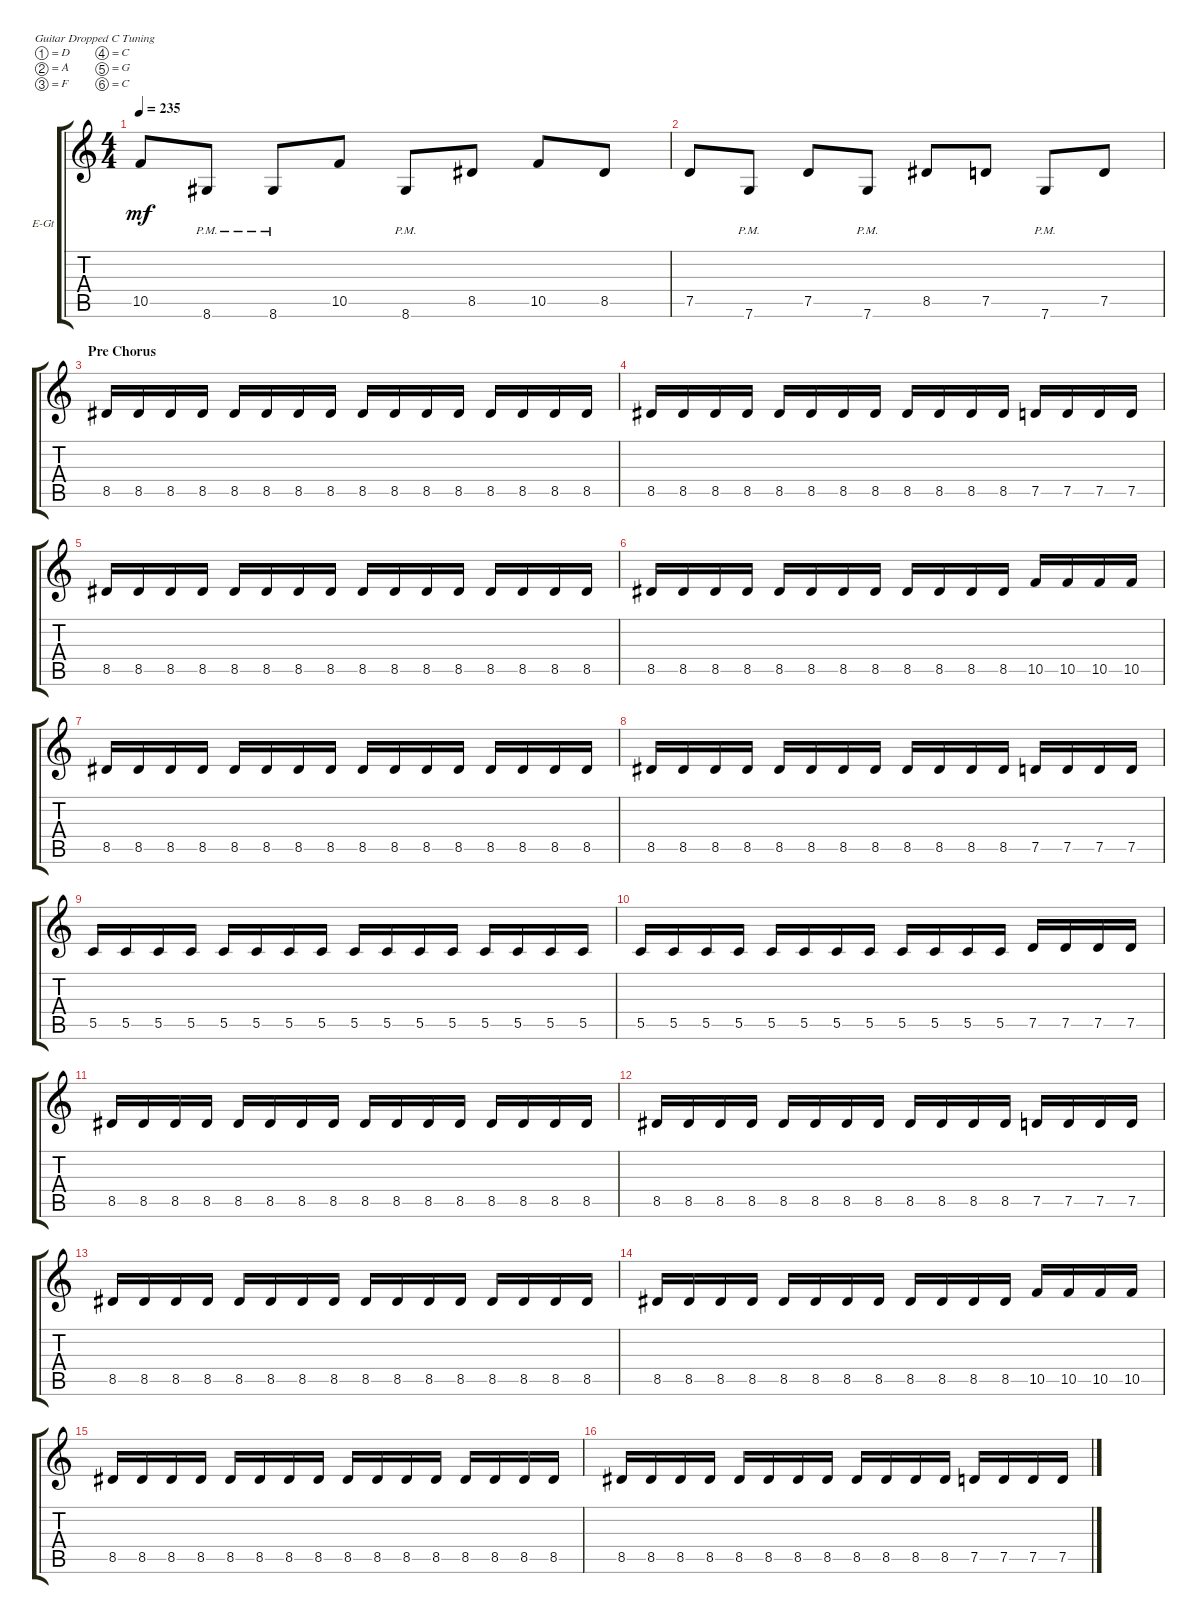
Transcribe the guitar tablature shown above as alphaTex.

\defaultSystemsLayout 4
\bracketExtendMode groupsimilarinstruments
\firstSystemTrackNameOrientation horizontal
\otherSystemsTrackNameOrientation horizontal
\track ("Electric Guitar" "E-Gt") {instrument distortionguitar}
\staff {score tabs}
\tuning (D4 A3 F3 C3 G2 C2)
\ts (4 4)
\tempo 235
\clef g2
\scale
0.333333
\ks c
10.5.8{dy mf} 8.6{pm}.8 8.6{pm}.8 10.5.8 8.6{pm}.8 8.5.8 10.5.8 8.5.8 |
\scale
0.333333 7.5.8 7.6{pm}.8 7.5.8 7.6{pm}.8 8.5.8 7.5.8 7.6{pm}.8 7.5.8 |
\section ("" "Pre Chorus")
\scale
0.333333 8.5.16 8.5.16 8.5.16 8.5.16 8.5.16 8.5.16 8.5.16 8.5.16 8.5.16 8.5.16 8.5.16 8.5.16 8.5.16 8.5.16 8.5.16 8.5.16 |
\scale
0.333333 8.5.16 8.5.16 8.5.16 8.5.16 8.5.16 8.5.16 8.5.16 8.5.16 8.5.16 8.5.16 8.5.16 8.5.16 7.5.16 7.5.16 7.5.16 7.5.16 |
\scale
0.333333 8.5.16 8.5.16 8.5.16 8.5.16 8.5.16 8.5.16 8.5.16 8.5.16 8.5.16 8.5.16 8.5.16 8.5.16 8.5.16 8.5.16 8.5.16 8.5.16 |
\scale
0.333333 8.5.16 8.5.16 8.5.16 8.5.16 8.5.16 8.5.16 8.5.16 8.5.16 8.5.16 8.5.16 8.5.16 8.5.16 10.5.16 10.5.16 10.5.16 10.5.16 |
\scale
0.333333 8.5.16 8.5.16 8.5.16 8.5.16 8.5.16 8.5.16 8.5.16 8.5.16 8.5.16 8.5.16 8.5.16 8.5.16 8.5.16 8.5.16 8.5.16 8.5.16 |
\scale
0.333333 8.5.16 8.5.16 8.5.16 8.5.16 8.5.16 8.5.16 8.5.16 8.5.16 8.5.16 8.5.16 8.5.16 8.5.16 7.5.16 7.5.16 7.5.16 7.5.16 |
\scale
0.333333 5.5.16 5.5.16 5.5.16 5.5.16 5.5.16 5.5.16 5.5.16 5.5.16 5.5.16 5.5.16 5.5.16 5.5.16 5.5.16 5.5.16 5.5.16 5.5.16 |
\scale
0.333333 5.5.16 5.5.16 5.5.16 5.5.16 5.5.16 5.5.16 5.5.16 5.5.16 5.5.16 5.5.16 5.5.16 5.5.16 7.5.16 7.5.16 7.5.16 7.5.16 |
\scale
0.333333 8.5.16 8.5.16 8.5.16 8.5.16 8.5.16 8.5.16 8.5.16 8.5.16 8.5.16 8.5.16 8.5.16 8.5.16 8.5.16 8.5.16 8.5.16 8.5.16 |
\scale
0.333333 8.5.16 8.5.16 8.5.16 8.5.16 8.5.16 8.5.16 8.5.16 8.5.16 8.5.16 8.5.16 8.5.16 8.5.16 7.5.16 7.5.16 7.5.16 7.5.16 |
\scale
0.333333 8.5.16 8.5.16 8.5.16 8.5.16 8.5.16 8.5.16 8.5.16 8.5.16 8.5.16 8.5.16 8.5.16 8.5.16 8.5.16 8.5.16 8.5.16 8.5.16 |
\scale
0.333333 8.5.16 8.5.16 8.5.16 8.5.16 8.5.16 8.5.16 8.5.16 8.5.16 8.5.16 8.5.16 8.5.16 8.5.16 10.5.16 10.5.16 10.5.16 10.5.16 |
\scale
0.333333 8.5.16 8.5.16 8.5.16 8.5.16 8.5.16 8.5.16 8.5.16 8.5.16 8.5.16 8.5.16 8.5.16 8.5.16 8.5.16 8.5.16 8.5.16 8.5.16 |
\scale
0.333333 8.5.16 8.5.16 8.5.16 8.5.16 8.5.16 8.5.16 8.5.16 8.5.16 8.5.16 8.5.16 8.5.16 8.5.16 7.5.16 7.5.16 7.5.16 7.5.16
